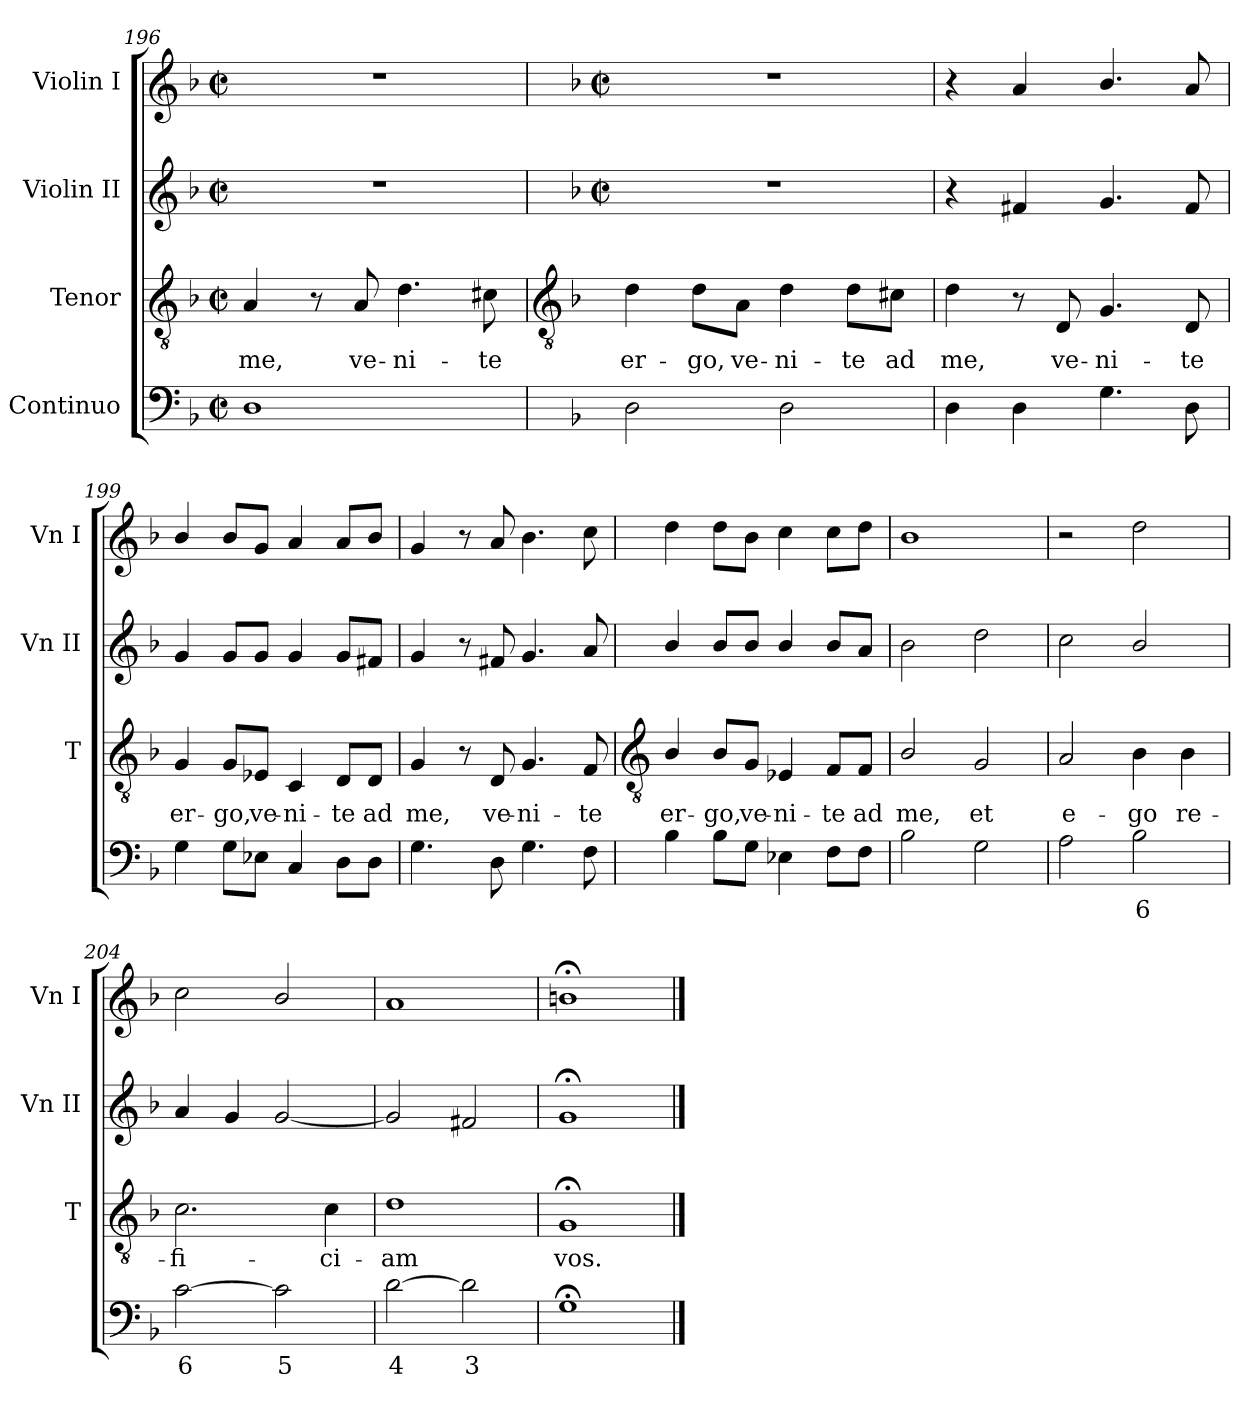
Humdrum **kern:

**kern	**text	**kern	**text	**kern	**kern
*part4	*part4	*part3	*part3	*part2	*part1
*staff4	*staff4	*staff3	*staff3	*staff2	*staff1
*I"Continuo	*	*I"Tenor	*	*I"Violin II	*I"Violin I
*	*	*I'T	*	*I'Vn II	*I'Vn I
*clefF4	*	*clefGv2	*	*clefG2	*clefG2
*k[b-]	*	*k[b-]	*	*k[b-]	*k[b-]
*F:	*	*F:	*	*F:	*F:
*M2/2	*	*M2/2	*	*M2/2	*M2/2
*met(c|)	*	*met(c|)	*	*met(c|)	*met(c|)
=196	=196	=196	=196	=196	=196
!	!	!	!LO:LY:b	!	!
1D	.	4A	me,	1r	1r
.	.	8r	.	.	.
!	!	!	!LO:LY:b	!	!
.	.	8A	ve-	.	.
!	!	!	!LO:LY:b	!	!
.	.	4.d	-ni-	.	.
!	!	!	!LO:LY:b	!	!
.	.	8c#X	-te	.	.
!!LO:LB:g=z
=197	=197	=197	=197	=197	=197
*	*	*clefGv2	*	*	*
*	*	*	*	*k[b-]	*k[b-]
*	*	*	*	*F:	*F:
*	*	*	*	*M2/2	*M2/2
*	*	*	*	*met(c|)	*met(c|)
!	!	!	!LO:LY:b	!	!
2D	.	4d	er-	1r	1r
!	!	!	!LO:LY:b	!	!
.	.	8d\L	-go,	.	.
!	!	!	!LO:LY:b	!	!
.	.	8A\J	ve-	.	.
!	!	!	!LO:LY:b	!	!
2D	.	4d	-ni-	.	.
!	!	!	!LO:LY:b	!	!
.	.	8d\L	-te	.	.
!	!	!	!LO:LY:b	!	!
.	.	8c#X\J	ad	.	.
=198	=198	=198	=198	=198	=198
!	!	!	!LO:LY:b	!	!
4D	.	4d	me,	4r	4r
4D	.	8r	.	4f#X	4a
!	!	!	!LO:LY:b	!	!
.	.	8D	ve-	.	.
!	!	!	!LO:LY:b	!	!
4.G	.	4.G	-ni-	4.g	4.b-/
!	!	!	!LO:LY:b	!	!
8D	.	8D	-te	8f#	8a
=199	=199	=199	=199	=199	=199
!	!	!	!LO:LY:b	!	!
4G	.	4G	er-	4g	4b-/
!	!	!	!LO:LY:b	!	!
8GL	.	8G/L	-go,	8gL	8b-L
!	!	!	!LO:LY:b	!	!
8E-XJ	.	8E-X/J	ve-	8gJ	8gJ
!	!	!	!LO:LY:b	!	!
4C	.	4C	-ni-	4g	4a
!	!	!	!LO:LY:b	!	!
8DL	.	8D/L	-te	8gL	8aL
!	!	!	!LO:LY:b	!	!
8DJ	.	8D/J	ad	8f#XJ	8b-J
=200	=200	=200	=200	=200	=200
!	!	!	!LO:LY:b	!	!
4.G	.	4G	me,	4g	4g
.	.	8r	.	8r	8r
!	!	!	!LO:LY:b	!	!
8D	.	8D	ve-	8f#X	8a
!	!	!	!LO:LY:b	!	!
4.G	.	4.G	-ni-	4.g	4.b-
!	!	!	!LO:LY:b	!	!
8F	.	8F	-te	8a	8cc
!!LO:LB:g=z
=201	=201	=201	=201	=201	=201
*	*	*clefGv2	*	*	*
!	!	!	!LO:LY:b	!	!
4B-	.	4B-/	er-	4b-/	4dd
!	!	!	!LO:LY:b	!	!
8B-L	.	8B-/L	-go,	8b-/L	8ddL
!	!	!	!LO:LY:b	!	!
8GJ	.	8G/J	ve-	8b-/J	8b-J
!	!	!	!LO:LY:b	!	!
4E-X	.	4E-X	-ni-	4b-/	4cc
!	!	!	!LO:LY:b	!	!
8FL	.	8F/L	-te	8b-L	8ccL
!	!	!	!LO:LY:b	!	!
8FJ	.	8F/J	ad	8aJ	8ddJ
=202	=202	=202	=202	=202	=202
!	!	!	!LO:LY:b	!	!
2B-	.	2B-/	me,	2b-	1b-
!	!	!	!LO:LY:b	!	!
2G	.	2G	et	2dd	.
=203	=203	=203	=203	=203	=203
!	!	!	!LO:LY:b	!	!
2A	.	2A	e-	2cc	2r
!	!LO:LY:b	!	!LO:LY:b	!	!
2B-	6	4B-	-go	2b-/	2dd
!	!	!	!LO:LY:b	!	!
.	.	4B-	re-	.	.
=204	=204	=204	=204	=204	=204
!	!LO:LY:b	!	!LO:LY:b	!	!
[2c	6	2.c	-fi-	4a	2cc
.	.	.	.	4g	.
!	!LO:LY:b	!	!	!	!
2c]	5	.	.	[2g	2b-/
!	!	!	!LO:LY:b	!	!
.	.	4c	-ci-	.	.
=205	=205	=205	=205	=205	=205
!	!LO:LY:b	!	!LO:LY:b	!	!
[2d	4	1d	-am	2g]	1a
!	!LO:LY:b	!	!	!	!
2d]	3	.	.	2f#X	.
=206	=206	=206	=206	=206	=206
!	!	!	!LO:LY:b	!	!
1G;<	.	1G;<	vos.	1g;<	1bn;<
==	==	==	==	==	==
*-	*-	*-	*-	*-	*-
